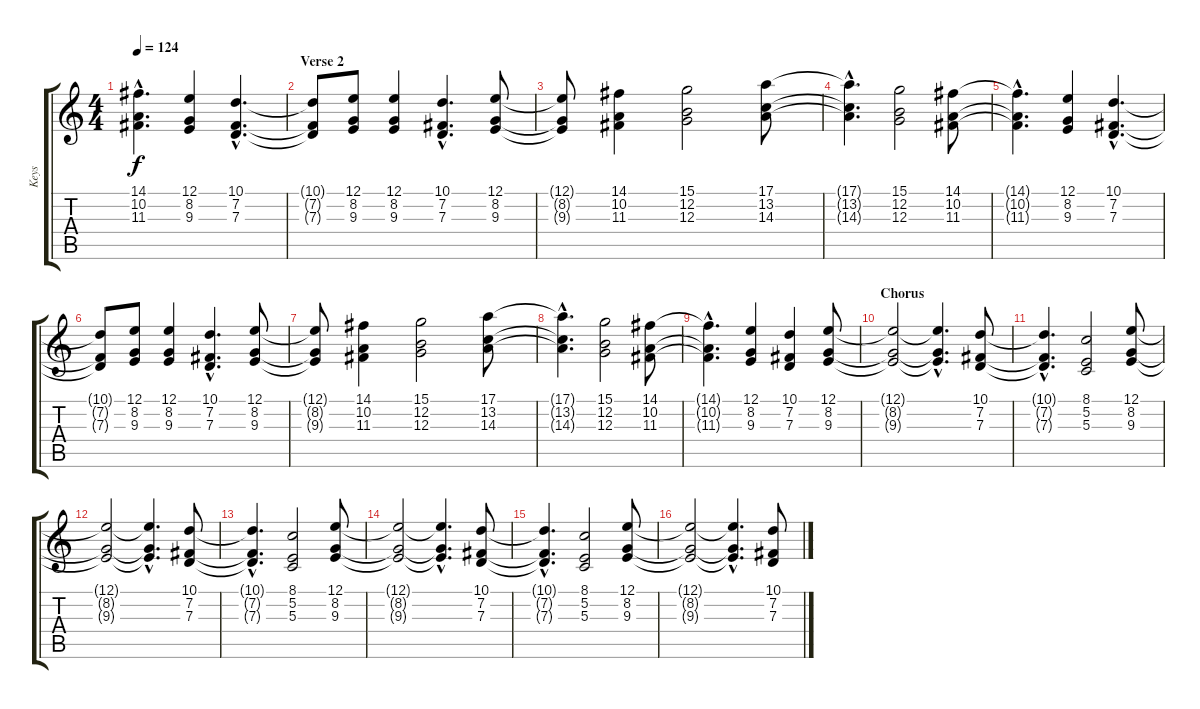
\track ("Keys" "Keys") {instrument synthstrings2}
\staff {score tabs}
\tuning (E4 B3 G3 D3 A2 E2) {hide}
\ts (4 4)
\tempo 124
\clef g2
\ks c
(14.1{hac t} 10.2{hac t} 11.3{hac t}).4{d dy f} (12.1 8.2 9.3).4 (10.1{hac} 7.2{hac} 7.3{hac}).4{d} |
\section ("" "Verse 2")
(10.1{t} 7.2{t} 7.3{t}).8 (12.1 8.2 9.3).8 (12.1 8.2 9.3).4 (10.1{hac} 7.2{hac} 7.3{hac}).4{d} (12.1 8.2 9.3).8 |
(12.1{t} 8.2{t} 9.3{t}).8 (14.1 10.2 11.3).4 (15.1 12.2 12.3).2 (17.1 13.2 14.3).8 |
(17.1{hac t} 13.2{hac t} 14.3{hac t}).4{d} (15.1 12.2 12.3).2 (14.1 10.2 11.3).8 |
(14.1{hac t} 10.2{hac t} 11.3{hac t}).4{d} (12.1 8.2 9.3).4 (10.1{hac} 7.2{hac} 7.3{hac}).4{d} |
(10.1{t} 7.2{t} 7.3{t}).8 (12.1 8.2 9.3).8 (12.1 8.2 9.3).4 (10.1{hac} 7.2{hac} 7.3{hac}).4{d} (12.1 8.2 9.3).8 |
(12.1{t} 8.2{t} 9.3{t}).8 (14.1 10.2 11.3).4 (15.1 12.2 12.3).2 (17.1 13.2 14.3).8 |
(17.1{hac t} 13.2{hac t} 14.3{hac t}).4{d} (15.1 12.2 12.3).2 (14.1 10.2 11.3).8 |
(14.1{hac t} 10.2{hac t} 11.3{hac t}).4{d} (12.1 8.2 9.3).4 (10.1 7.2 7.3).4 (12.1 8.2 9.3).8 |
\section ("" "Chorus")
(12.1{t} 8.2{t} 9.3{t}).2 (12.1{hac t} 8.2{hac t} 9.3{hac t}).4{d} (10.1 7.2 7.3).8 |
(10.1{hac t} 7.2{hac t} 7.3{hac t}).4{d} (8.1 5.2 5.3).2 (12.1 8.2 9.3).8 |
(12.1{t} 8.2{t} 9.3{t}).2 (12.1{hac t} 8.2{hac t} 9.3{hac t}).4{d} (10.1 7.2 7.3).8 |
(10.1{hac t} 7.2{hac t} 7.3{hac t}).4{d} (8.1 5.2 5.3).2 (12.1 8.2 9.3).8 |
(12.1{t} 8.2{t} 9.3{t}).2 (12.1{hac t} 8.2{hac t} 9.3{hac t}).4{d} (10.1 7.2 7.3).8 |
(10.1{hac t} 7.2{hac t} 7.3{hac t}).4{d} (8.1 5.2 5.3).2 (12.1 8.2 9.3).8 |
(12.1{t} 8.2{t} 9.3{t}).2 (12.1{hac t} 8.2{hac t} 9.3{hac t}).4{d} (10.1 7.2 7.3).8
